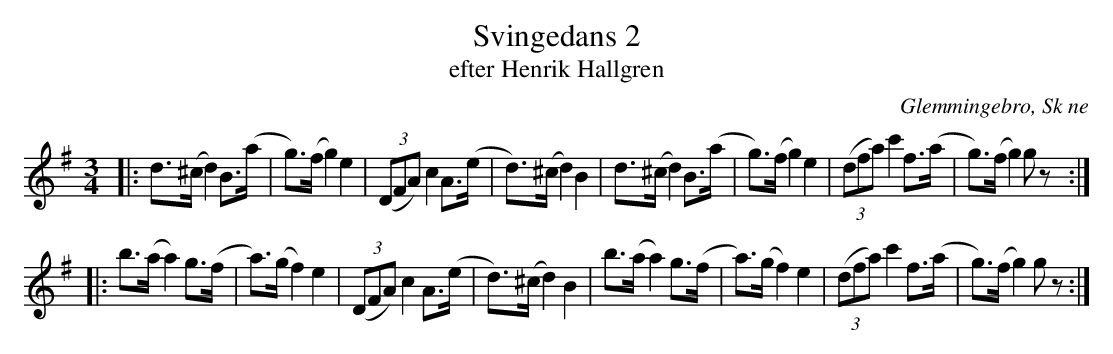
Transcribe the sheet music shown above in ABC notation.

X:1
T:Svingedans 2
T:efter Henrik Hallgren
O:Glemmingebro, Sk ne
M:3/4
L:1/8
K:G
|: d>(^c d2) B>(a | g)>(f g2) e2 | (3(DFA) c2 A>(e | d)>(^c d2) B2 | d>(^c d2) B>(a | g)>(f g2) e2 | (3(dfa) c'2 f>(a | g)>(f  g2)  gz :|
|: b>(a a2) g>(f | a)>(g f2) e2 | (3(DFA) c2 A>(e | d)>(^c d2) B2 |b>(a a2) g>(f | a)>(g f2) e2 | (3(dfa) c'2 f>(a | g)>(f  g2)  gz  :|
